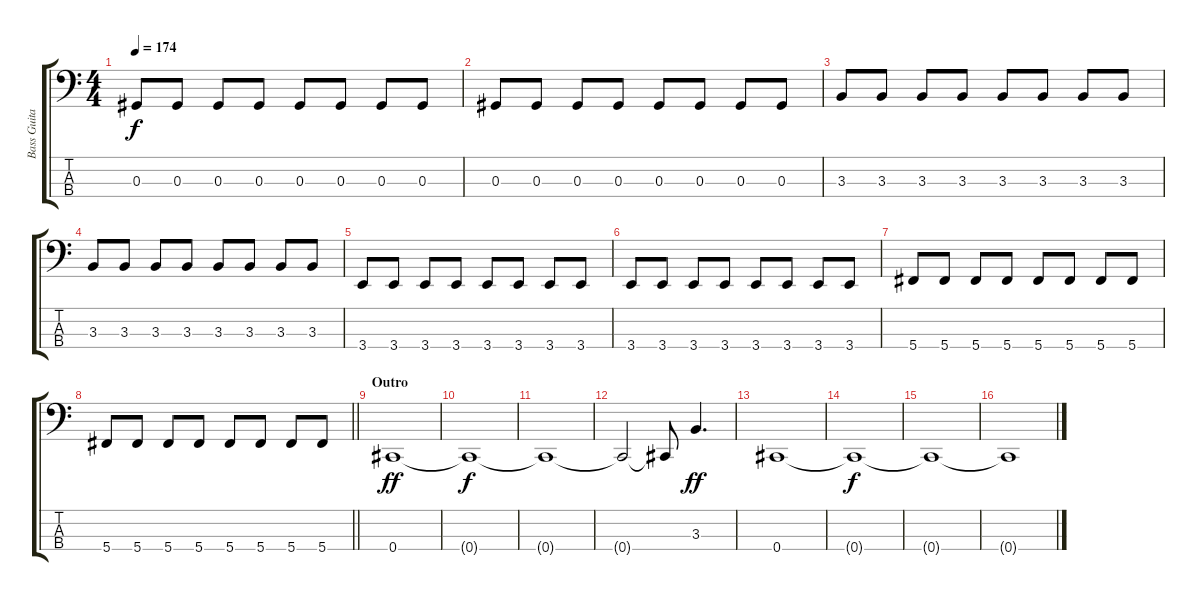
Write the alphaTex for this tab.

\track ("Bass Guitar (Synth/Guitar)" "Bass Guita") {instrument synthbass2}
\staff {score tabs}
\tuning (Gb2 Db2 Ab1 Db1) {hide}
\ts (4 4)
\tempo 174
\clef f4
\ks c
0.3.8{dy f} 0.3.8 0.3.8 0.3.8 0.3.8 0.3.8 0.3.8 0.3.8 |
0.3.8 0.3.8 0.3.8 0.3.8 0.3.8 0.3.8 0.3.8 0.3.8 |
3.3.8 3.3.8 3.3.8 3.3.8 3.3.8 3.3.8 3.3.8 3.3.8 |
3.3.8 3.3.8 3.3.8 3.3.8 3.3.8 3.3.8 3.3.8 3.3.8 |
3.4.8 3.4.8 3.4.8 3.4.8 3.4.8 3.4.8 3.4.8 3.4.8 |
3.4.8 3.4.8 3.4.8 3.4.8 3.4.8 3.4.8 3.4.8 3.4.8 |
5.4.8 5.4.8 5.4.8 5.4.8 5.4.8 5.4.8 5.4.8 5.4.8 |
\barLineRight lightlight
5.4.8 5.4.8 5.4.8 5.4.8 5.4.8 5.4.8 5.4.8 5.4.8 |
\section ("" "Outro")
0.4.1{dy ff} |
0.4{t}.1{dy f} |
0.4{t}.1 |
0.4{t}.2 0.4{t}.8 3.3.4{d dy ff} |
0.4.1 |
0.4{t}.1{dy f} |
0.4{t}.1 |
0.4{t}.1
